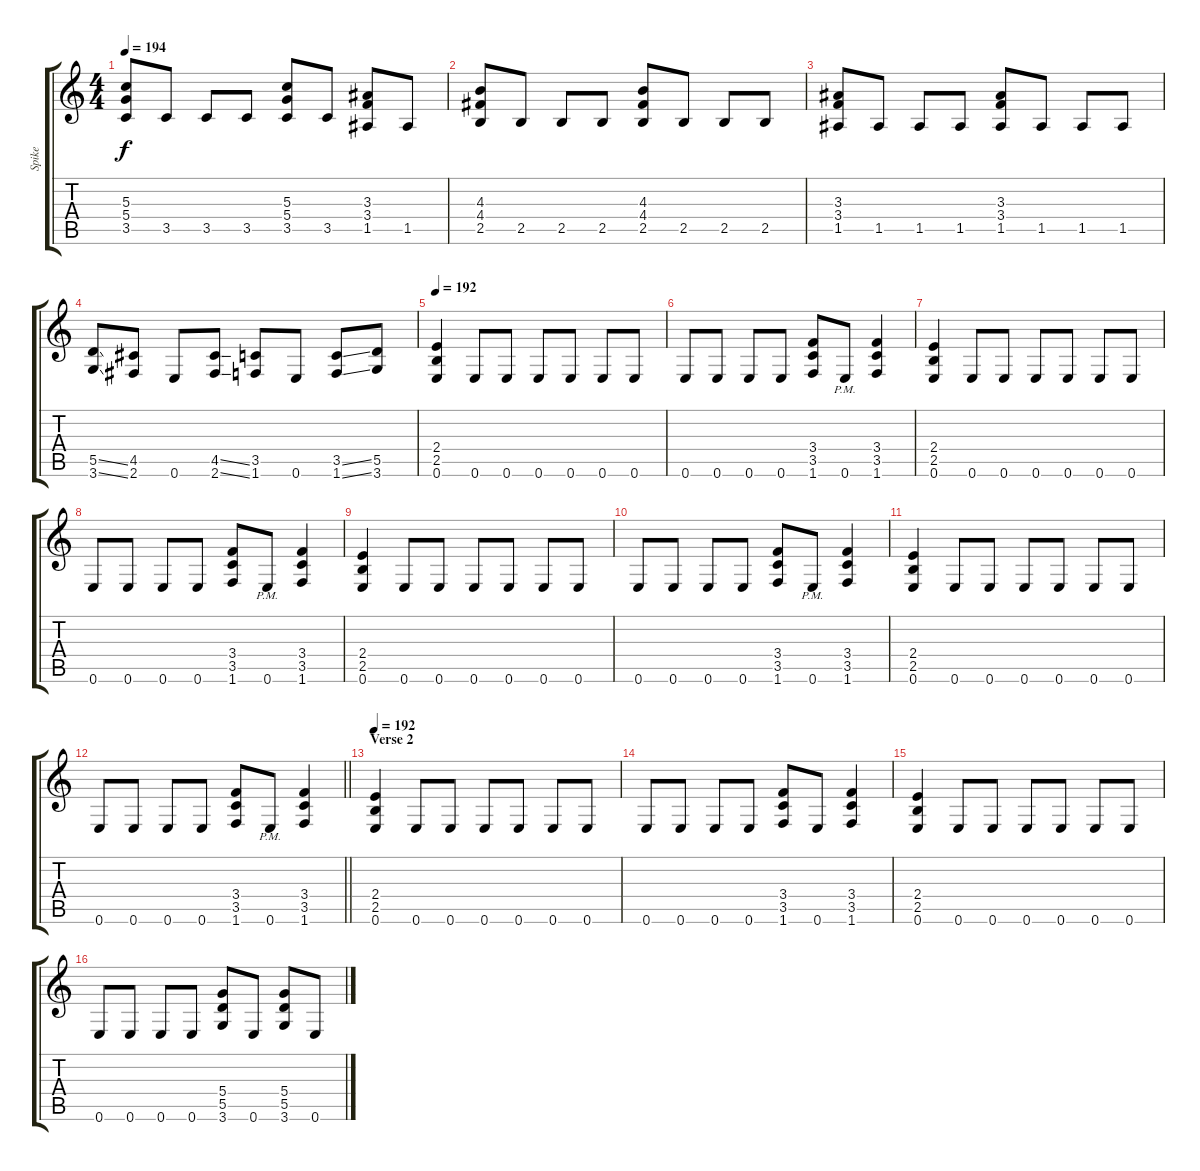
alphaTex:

\track ("Spike" "Spike") {instrument distortionguitar}
\staff {score tabs}
\tuning (E4 B3 G3 D3 A2 E2) {hide}
\ts (4 4)
\tempo 194
\clef g2
\ks c
(5.3 5.4 3.5).8{dy f} 3.5.8 3.5.8 3.5.8 (5.3 5.4 3.5).8 3.5.8 (3.3 3.4 1.5).8 1.5.8 |
(4.3 4.4 2.5).8 2.5.8 2.5.8 2.5.8 (4.3 4.4 2.5).8 2.5.8 2.5.8 2.5.8 |
(3.3 3.4 1.5).8 1.5.8 1.5.8 1.5.8 (3.3 3.4 1.5).8 1.5.8 1.5.8 1.5.8 |
(5.5{ss} 3.6{ss}).8 (4.5 2.6).8 0.6.8 (4.5{ss} 2.6{ss}).8 (3.5 1.6).8 0.6.8 (3.5{ss} 1.6{ss}).8 (5.5 3.6).8 |
\tempo 192
(2.4 2.5 0.6).4 0.6.8 0.6.8 0.6.8 0.6.8 0.6.8 0.6.8 |
0.6.8 0.6.8 0.6.8 0.6.8 (3.4 3.5 1.6).8 0.6{pm}.8 (3.4 3.5 1.6).4 |
(2.4 2.5 0.6).4 0.6.8 0.6.8 0.6.8 0.6.8 0.6.8 0.6.8 |
0.6.8 0.6.8 0.6.8 0.6.8 (3.4 3.5 1.6).8 0.6{pm}.8 (3.4 3.5 1.6).4 |
(2.4 2.5 0.6).4 0.6.8 0.6.8 0.6.8 0.6.8 0.6.8 0.6.8 |
0.6.8 0.6.8 0.6.8 0.6.8 (3.4 3.5 1.6).8 0.6{pm}.8 (3.4 3.5 1.6).4 |
(2.4 2.5 0.6).4 0.6.8 0.6.8 0.6.8 0.6.8 0.6.8 0.6.8 |
\barLineRight lightlight
0.6.8 0.6.8 0.6.8 0.6.8 (3.4 3.5 1.6).8 0.6{pm}.8 (3.4 3.5 1.6).4 |
\section ("" "Verse 2")
\tempo 192
(2.4 2.5 0.6).4 0.6.8 0.6.8 0.6.8 0.6.8 0.6.8 0.6.8 |
0.6.8 0.6.8 0.6.8 0.6.8 (3.4 3.5 1.6).8 0.6.8 (3.4 3.5 1.6).4 |
(2.4 2.5 0.6).4 0.6.8 0.6.8 0.6.8 0.6.8 0.6.8 0.6.8 |
0.6.8 0.6.8 0.6.8 0.6.8 (5.4 5.5 3.6).8 0.6.8 (5.4 5.5 3.6).8 0.6.8
